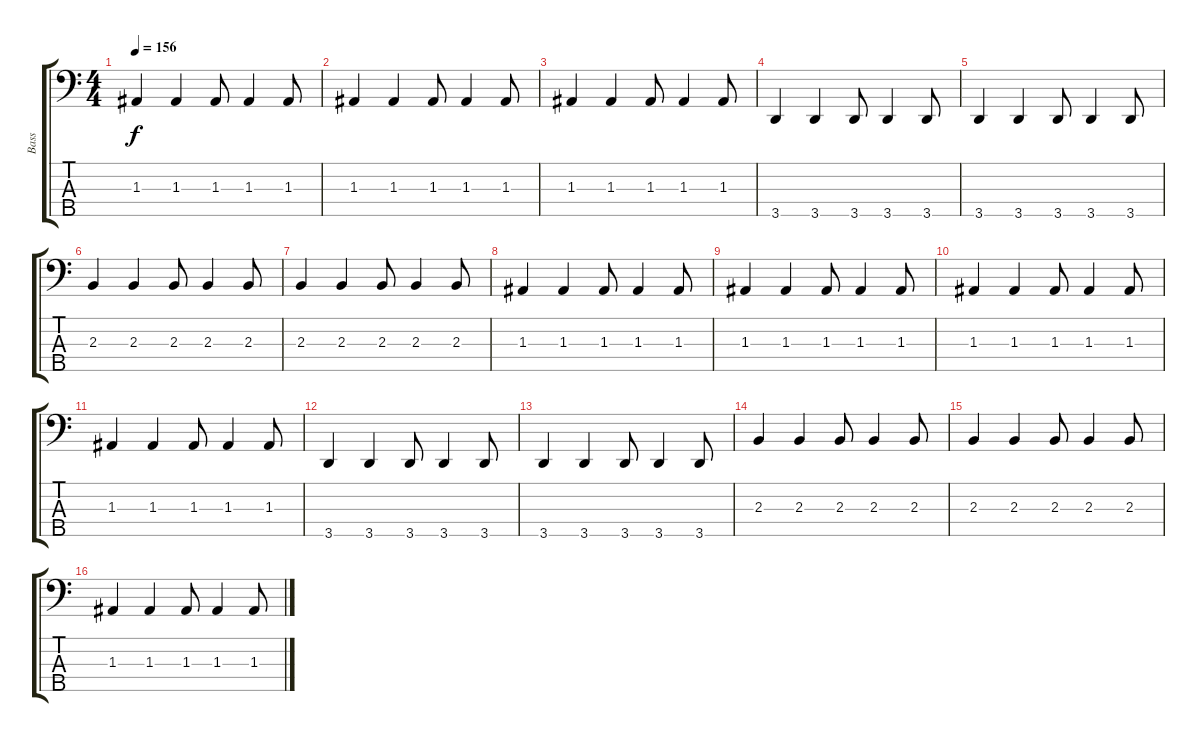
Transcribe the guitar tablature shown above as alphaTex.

\track ("Bass" "Bass") {instrument electricbassfinger}
\staff {score tabs}
\tuning (G2 D2 A1 E1 B0) {hide}
\ts (4 4)
\tempo 156
\clef f4
\ks c
1.3.4{dy f} 1.3.4 1.3.8 1.3.4 1.3.8 |
1.3.4 1.3.4 1.3.8 1.3.4 1.3.8 |
1.3.4 1.3.4 1.3.8 1.3.4 1.3.8 |
3.5.4 3.5.4 3.5.8 3.5.4 3.5.8 |
3.5.4 3.5.4 3.5.8 3.5.4 3.5.8 |
2.3.4 2.3.4 2.3.8 2.3.4 2.3.8 |
2.3.4 2.3.4 2.3.8 2.3.4 2.3.8 |
1.3.4 1.3.4 1.3.8 1.3.4 1.3.8 |
1.3.4 1.3.4 1.3.8 1.3.4 1.3.8 |
1.3.4 1.3.4 1.3.8 1.3.4 1.3.8 |
1.3.4 1.3.4 1.3.8 1.3.4 1.3.8 |
3.5.4 3.5.4 3.5.8 3.5.4 3.5.8 |
3.5.4 3.5.4 3.5.8 3.5.4 3.5.8 |
2.3.4 2.3.4 2.3.8 2.3.4 2.3.8 |
2.3.4 2.3.4 2.3.8 2.3.4 2.3.8 |
1.3.4 1.3.4 1.3.8 1.3.4 1.3.8
